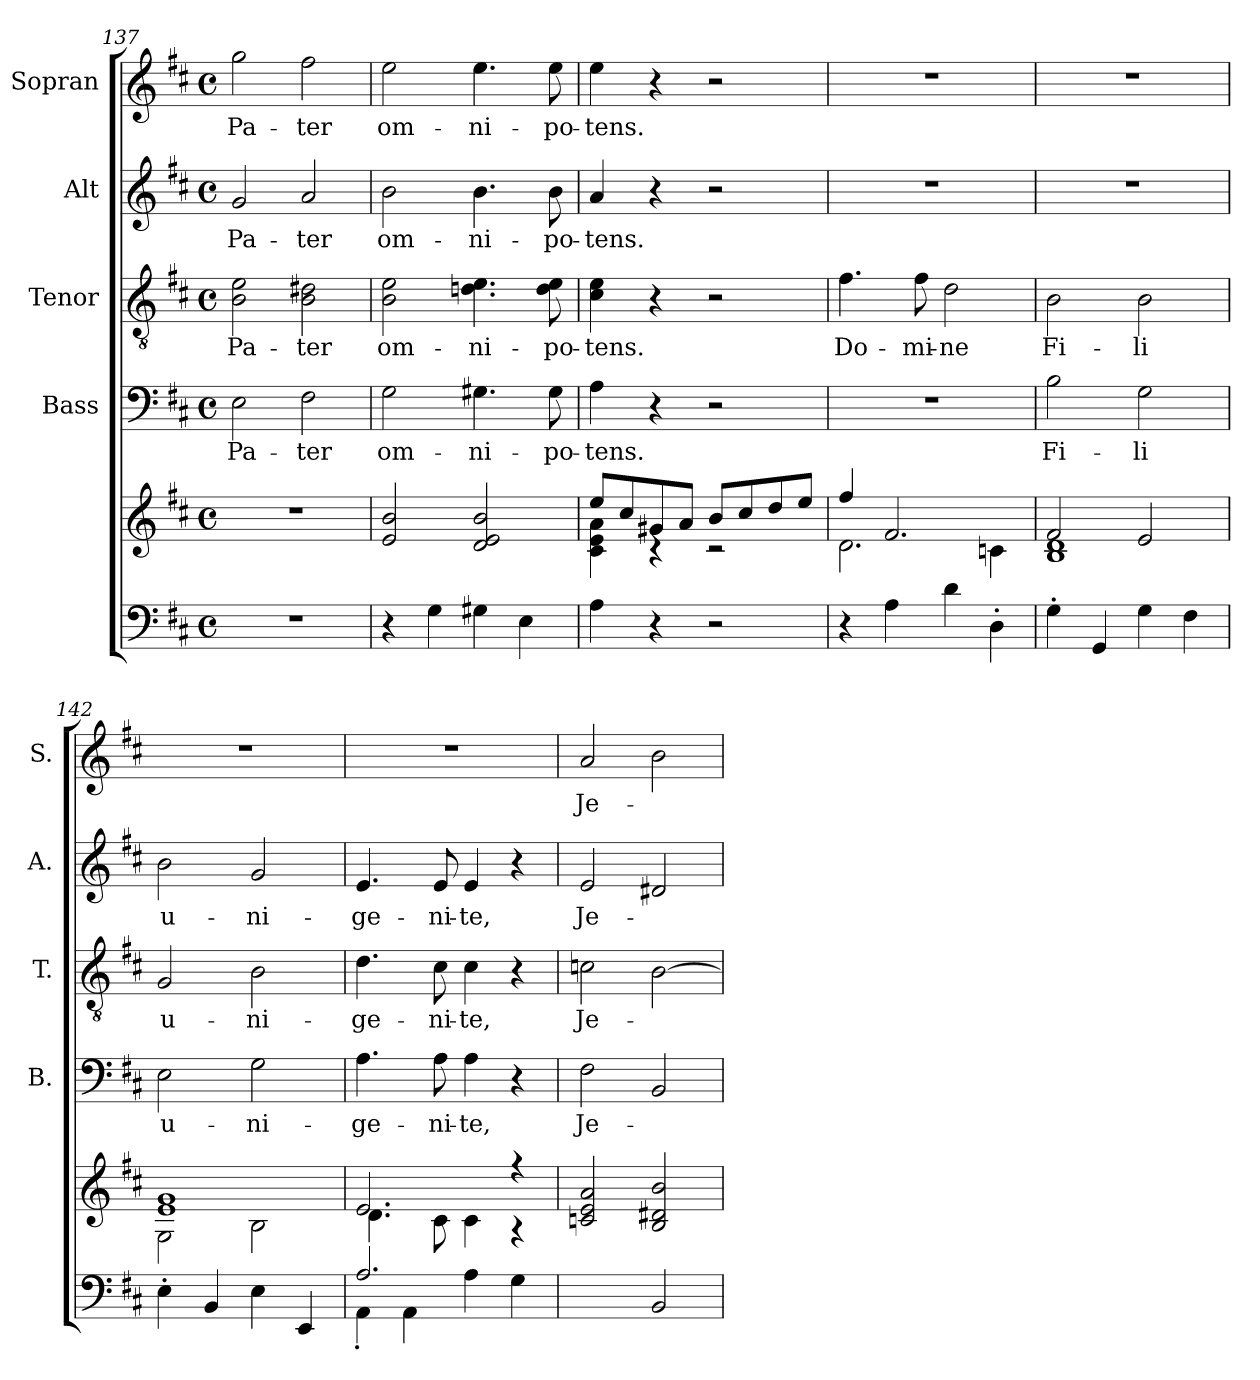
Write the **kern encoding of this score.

**kern	**kern	**kern	**text	**kern	**text	**kern	**text	**kern	**text
*part5	*part5	*part4	*part4	*part3	*part3	*part2	*part2	*part1	*part1
*staff6	*staff5	*staff4	*staff4	*staff3	*staff3	*staff2	*staff2	*staff1	*staff1
*	*	*I"Bass	*	*I"Tenor	*	*I"Alt	*	*I"Sopran	*
*	*	*I'B.	*	*I'T.	*	*I'A.	*	*I'S.	*
*clefF4	*clefG2	*clefF4	*	*clefGv2	*	*clefG2	*	*clefG2	*
*k[f#c#]	*k[f#c#]	*k[f#c#]	*	*k[f#c#]	*	*k[f#c#]	*	*k[f#c#]	*
*D:	*D:	*D:	*	*D:	*	*D:	*	*D:	*
*M4/4	*M4/4	*M4/4	*	*M4/4	*	*M4/4	*	*M4/4	*
*met(c)	*met(c)	*met(c)	*	*met(c)	*	*met(c)	*	*met(c)	*
=137	=137	=137	=137	=137	=137	=137	=137	=137	=137
!	!	!	!LO:LY:b	!	!LO:LY:b	!	!LO:LY:b	!	!LO:LY:b
1r	1r	2E\	Pa-	2B\ 2e\	Pa-	2g/	Pa-	2gg\	Pa-
!	!	!	!LO:LY:b	!	!LO:LY:b	!	!LO:LY:b	!	!LO:LY:b
.	.	2F#\	-ter	2B\ 2d#X\	-ter	2a/	-ter	2ff#\	-ter
=138	=138	=138	=138	=138	=138	=138	=138	=138	=138
!	!	!	!LO:LY:b	!	!LO:LY:b	!	!LO:LY:b	!	!LO:LY:b
4r	2e/ 2b/	2G\	om-	2B\ 2e\	om-	2b\	om-	2ee\	om-
4G\	.	.	.	.	.	.	.	.	.
!	!	!	!LO:LY:b	!	!LO:LY:b	!	!LO:LY:b	!	!LO:LY:b
4G#X\	2d/ 2e/ 2b/	4.G#X\	-ni-	4.dn\ 4.e\	-ni-	4.b\	-ni-	4.ee\	-ni-
4E\	.	.	.	.	.	.	.	.	.
!	!	!	!LO:LY:b	!	!LO:LY:b	!	!LO:LY:b	!	!LO:LY:b
.	.	8G#\	-po-	8d\ 8e\	-po-	8b\	-po-	8ee\	-po-
=139	=139	=139	=139	=139	=139	=139	=139	=139	=139
*	*^	*	*	*	*	*	*	*	*
!	!	!	!	!LO:LY:b	!	!LO:LY:b	!	!LO:LY:b	!	!LO:LY:b
4A\	8ee/L	4c#\ 4e\ 4a\	4A\	-tens.	4c#\ 4e\	-tens.	4a/	-tens.	4ee\	-tens.
.	8cc#/	.	.	.	.	.	.	.	.	.
4r	8g#X/	4rB	4r	.	4r	.	4r	.	4r	.
.	8a/J	.	.	.	.	.	.	.	.	.
2r	8b/L	2rc	2r	.	2r	.	2r	.	2r	.
.	8cc#/	.	.	.	.	.	.	.	.	.
.	8dd/	.	.	.	.	.	.	.	.	.
.	8ee/J	.	.	.	.	.	.	.	.	.
=140	=140	=140	=140	=140	=140	=140	=140	=140	=140	=140
!	!	!	!	!	!	!LO:LY:b	!	!	!	!
4r	4ff#/	2.d\	1r	.	4.f#\	Do-	1r	.	1r	.
4A\	2.f#/	.	.	.	.	.	.	.	.	.
!	!	!	!	!	!	!LO:LY:b	!	!	!	!
.	.	.	.	.	8f#\	-mi-	.	.	.	.
!	!	!	!	!	!	!LO:LY:b	!	!	!	!
4d\	.	.	.	.	2d\	-ne	.	.	.	.
4D'>\	.	4cn\	.	.	.	.	.	.	.	.
=141	=141	=141	=141	=141	=141	=141	=141	=141	=141	=141
!	!	!	!	!LO:LY:b	!	!LO:LY:b	!	!	!	!
4G'>\	2f#/	1B 1d	2B\	Fi-	2B\	Fi-	1r	.	1r	.
4GG/	.	.	.	.	.	.	.	.	.	.
!	!	!	!	!LO:LY:b	!	!LO:LY:b	!	!	!	!
4G\	2e/	.	2G\	-li	2B\	-li	.	.	.	.
4F#\	.	.	.	.	.	.	.	.	.	.
=142	=142	=142	=142	=142	=142	=142	=142	=142	=142	=142
!	!	!	!	!LO:LY:b	!	!LO:LY:b	!	!LO:LY:b	!	!
4E'>\	1e 1g	2G\	2E\	u-	2G/	u-	2b\	u-	1r	.
4BB/	.	.	.	.	.	.	.	.	.	.
!	!	!	!	!LO:LY:b	!	!LO:LY:b	!	!LO:LY:b	!	!
4E\	.	2B\	2G\	-ni-	2B\	-ni-	2g/	-ni-	.	.
4EE/	.	.	.	.	.	.	.	.	.	.
=143	=143	=143	=143	=143	=143	=143	=143	=143	=143	=143
*^	*	*	*	*	*	*	*	*	*	*
!	!	!	!	!	!LO:LY:b	!	!LO:LY:b	!	!LO:LY:b	!	!
2.A/	4AA'>\	2.e/	4.d\	4.A\	-ge-	4.d\	-ge-	4.e/	-ge-	1r	.
.	4AA\	.	.	.	.	.	.	.	.	.	.
!	!	!	!	!	!LO:LY:b	!	!LO:LY:b	!	!LO:LY:b	!	!
.	.	.	8c#\	8A\	-ni-	8c#\	-ni-	8e/	-ni-	.	.
!	!	!	!	!	!LO:LY:b	!	!LO:LY:b	!	!LO:LY:b	!	!
.	4A\	.	4c#\	4A\	-te,	4c#\	-te,	4e/	-te,	.	.
4ryy	4G\	4r	4r	4r	.	4r	.	4r	.	.	.
=144	=144	=144	=144	=144	=144	=144	=144	=144	=144	=144	=144
!	!	!	!	!	!LO:LY:b	!	!LO:LY:b	!	!LO:LY:b	!	!LO:LY:b
*v	*v	*	*	*	*	*	*	*	*	*	*
*	*v	*v	*	*	*	*	*	*	*	*
2F#\yy	2cn/ 2e/ 2a/	2F#\	Je-	2cn\	Je-	2e/	Je-	2a/	Je-
2BB/	2B/ 2d#X/ 2b/	2BB/	.	[2B\	.	2d#X/	.	2b\	.
=	=	=	=	=	=	=	=	=	=
*-	*-	*-	*-	*-	*-	*-	*-	*-	*-
